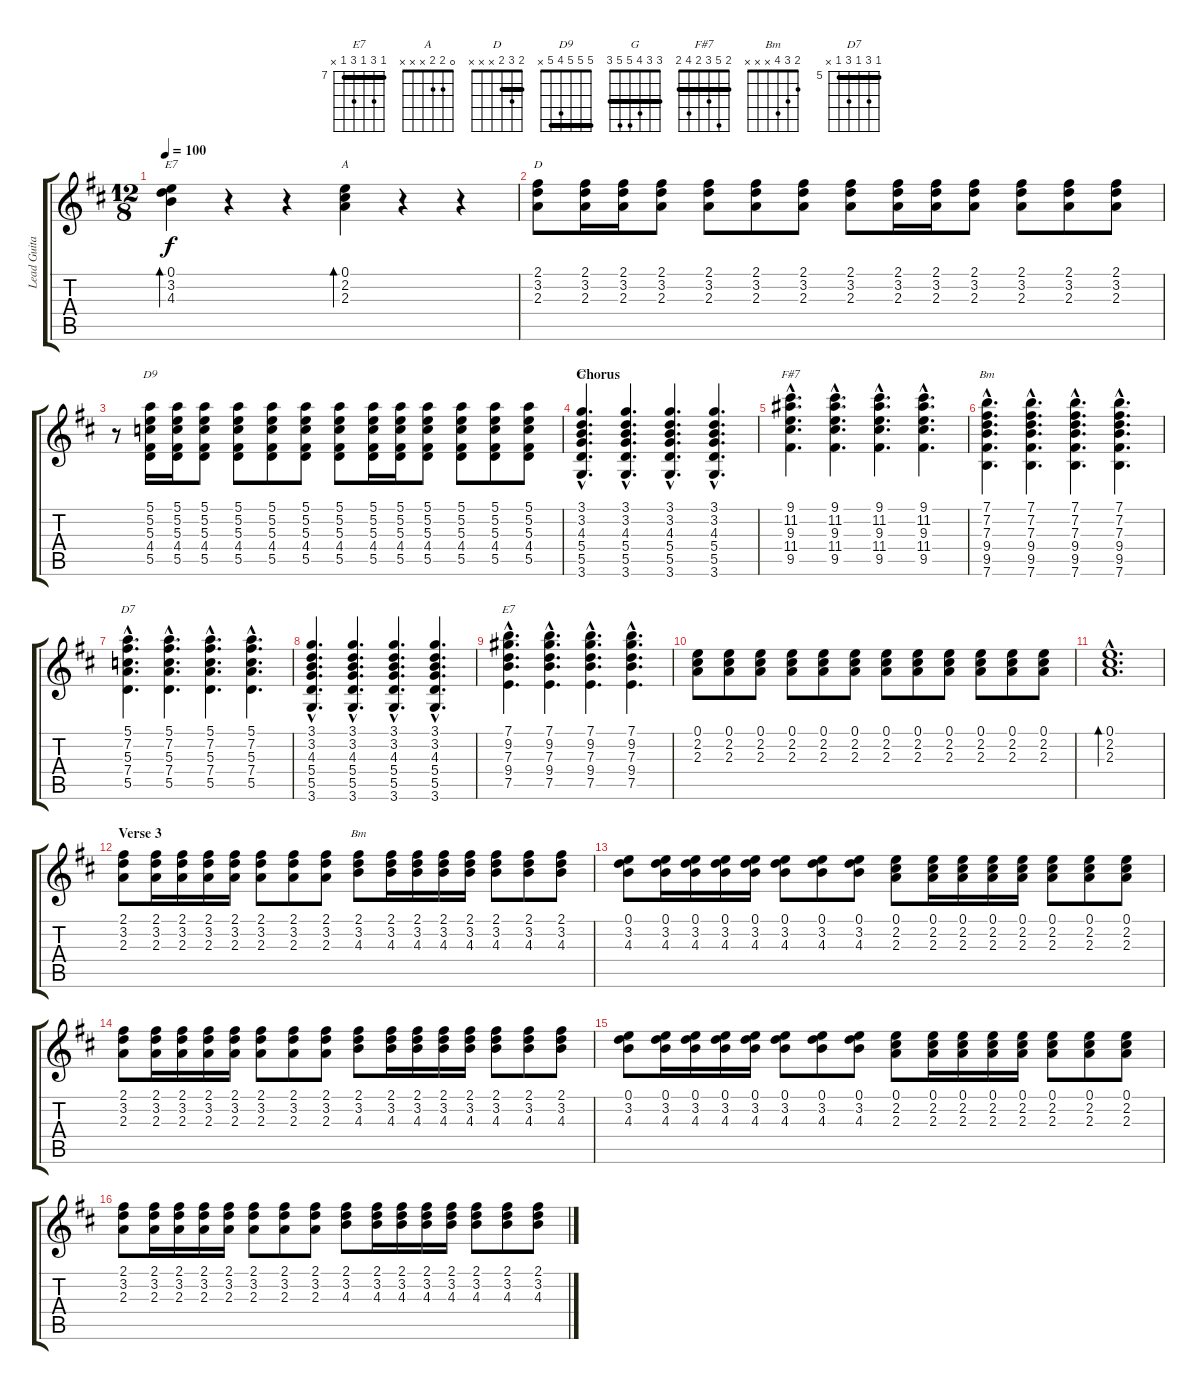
\track ("Lead Guitar" "Lead Guita") {instrument electricguitarclean}
\staff {score tabs}
\tuning (E4 B3 G3 D3 A2 E2) {hide}
\chord ("E7" 0 3 4 x x x)
\chord ("A" 0 2 2 x x x)
\chord ("D" 2 3 2 x x x) {barre 2}
\chord ("D9" 5 5 5 4 5 x) {barre 5}
\chord ("G" 3 3 4 5 5 3) {barre 3}
\chord ("F#7" 2 5 3 2 4 2) {barre 2}
\chord ("Bm" 7 7 7 9 9 7) {firstfret 7 barre 7}
\chord ("D7" 5 7 5 7 5 x) {firstfret 5 barre 5}
\chord ("E7" 7 9 7 9 7 x) {firstfret 7 barre 7}
\chord ("Bm" 2 3 4 x x x)
\ts (12 8)
\tempo 100
\clef g2
\ks d
(0.1 3.2 4.3).4{bd 480 ch "E7" dy f} r.4 r.4 (0.1 2.2 2.3).4{bd 480 ch "A"} r.4 r.4 |
(2.1 3.2 2.3).8{ch "D"} (2.1 3.2 2.3).16 (2.1 3.2 2.3).16 (2.1 3.2 2.3).8 (2.1 3.2 2.3).8 (2.1 3.2 2.3).8 (2.1 3.2 2.3).8 (2.1 3.2 2.3).8 (2.1 3.2 2.3).16 (2.1 3.2 2.3).16 (2.1 3.2 2.3).8 (2.1 3.2 2.3).8 (2.1 3.2 2.3).8 (2.1 3.2 2.3).8 |
r.8 (5.1 5.2 5.3 4.4 5.5).16{ch "D9"} (5.1 5.2 5.3 4.4 5.5).16 (5.1 5.2 5.3 4.4 5.5).8 (5.1 5.2 5.3 4.4 5.5).8 (5.1 5.2 5.3 4.4 5.5).8 (5.1 5.2 5.3 4.4 5.5).8 (5.1 5.2 5.3 4.4 5.5).8 (5.1 5.2 5.3 4.4 5.5).16 (5.1 5.2 5.3 4.4 5.5).16 (5.1 5.2 5.3 4.4 5.5).8 (5.1 5.2 5.3 4.4 5.5).8 (5.1 5.2 5.3 4.4 5.5).8 (5.1 5.2 5.3 4.4 5.5).8 |
\section ("" "Chorus")
(3.1{hac} 3.2{hac} 4.3{hac} 5.4{hac} 5.5{hac} 3.6{hac}).4{d ch "G"} (3.1{hac} 3.2{hac} 4.3{hac} 5.4{hac} 5.5{hac} 3.6{hac}).4{d} (3.1{hac} 3.2{hac} 4.3{hac} 5.4{hac} 5.5{hac} 3.6{hac}).4{d} (3.1{hac} 3.2{hac} 4.3{hac} 5.4{hac} 5.5{hac} 3.6{hac}).4{d} |
(9.1{hac} 11.2{hac} 9.3{hac} 11.4{hac} 9.5{hac}).4{d ch "F#7"} (9.1{hac} 11.2{hac} 9.3{hac} 11.4{hac} 9.5{hac}).4{d} (9.1{hac} 11.2{hac} 9.3{hac} 11.4{hac} 9.5{hac}).4{d} (9.1{hac} 11.2{hac} 9.3{hac} 11.4{hac} 9.5{hac}).4{d} |
(7.1{hac} 7.2{hac} 7.3{hac} 9.4{hac} 9.5{hac} 7.6{hac}).4{d ch "Bm"} (7.1{hac} 7.2{hac} 7.3{hac} 9.4{hac} 9.5{hac} 7.6{hac}).4{d} (7.1{hac} 7.2{hac} 7.3{hac} 9.4{hac} 9.5{hac} 7.6{hac}).4{d} (7.1{hac} 7.2{hac} 7.3{hac} 9.4{hac} 9.5{hac} 7.6{hac}).4{d} |
(5.1{hac} 7.2{hac} 5.3{hac} 7.4{hac} 5.5{hac}).4{d ch "D7"} (5.1{hac} 7.2{hac} 5.3{hac} 7.4{hac} 5.5{hac}).4{d} (5.1{hac} 7.2{hac} 5.3{hac} 7.4{hac} 5.5{hac}).4{d} (5.1{hac} 7.2{hac} 5.3{hac} 7.4{hac} 5.5{hac}).4{d} |
(3.1{hac} 3.2{hac} 4.3{hac} 5.4{hac} 5.5{hac} 3.6{hac}).4{d} (3.1{hac} 3.2{hac} 4.3{hac} 5.4{hac} 5.5{hac} 3.6{hac}).4{d} (3.1{hac} 3.2{hac} 4.3{hac} 5.4{hac} 5.5{hac} 3.6{hac}).4{d} (3.1{hac} 3.2{hac} 4.3{hac} 5.4{hac} 5.5{hac} 3.6{hac}).4{d} |
(7.1{hac} 9.2{hac} 7.3{hac} 9.4{hac} 7.5{hac}).4{d ch "E7"} (7.1{hac} 9.2{hac} 7.3{hac} 9.4{hac} 7.5{hac}).4{d} (7.1{hac} 9.2{hac} 7.3{hac} 9.4{hac} 7.5{hac}).4{d} (7.1{hac} 9.2{hac} 7.3{hac} 9.4{hac} 7.5{hac}).4{d} |
(0.1 2.2 2.3).8 (0.1 2.2 2.3).8 (0.1 2.2 2.3).8 (0.1 2.2 2.3).8 (0.1 2.2 2.3).8 (0.1 2.2 2.3).8 (0.1 2.2 2.3).8 (0.1 2.2 2.3).8 (0.1 2.2 2.3).8 (0.1 2.2 2.3).8 (0.1 2.2 2.3).8 (0.1 2.2 2.3).8 |
(0.1{hac} 2.2{hac} 2.3{hac}).1{d bd 480} |
\section ("" "Verse 3")
(2.1 3.2 2.3).8 (2.1 3.2 2.3).16 (2.1 3.2 2.3).16 (2.1 3.2 2.3).16 (2.1 3.2 2.3).16 (2.1 3.2 2.3).8 (2.1 3.2 2.3).8 (2.1 3.2 2.3).8 (2.1 3.2 4.3).8{ch "Bm"} (2.1 3.2 4.3).16 (2.1 3.2 4.3).16 (2.1 3.2 4.3).16 (2.1 3.2 4.3).16 (2.1 3.2 4.3).8 (2.1 3.2 4.3).8 (2.1 3.2 4.3).8 |
(0.1 3.2 4.3).8 (0.1 3.2 4.3).16 (0.1 3.2 4.3).16 (0.1 3.2 4.3).16 (0.1 3.2 4.3).16 (0.1 3.2 4.3).8 (0.1 3.2 4.3).8 (0.1 3.2 4.3).8 (0.1 2.2 2.3).8 (0.1 2.2 2.3).16 (0.1 2.2 2.3).16 (0.1 2.2 2.3).16 (0.1 2.2 2.3).16 (0.1 2.2 2.3).8 (0.1 2.2 2.3).8 (0.1 2.2 2.3).8 |
(2.1 3.2 2.3).8 (2.1 3.2 2.3).16 (2.1 3.2 2.3).16 (2.1 3.2 2.3).16 (2.1 3.2 2.3).16 (2.1 3.2 2.3).8 (2.1 3.2 2.3).8 (2.1 3.2 2.3).8 (2.1 3.2 4.3).8 (2.1 3.2 4.3).16 (2.1 3.2 4.3).16 (2.1 3.2 4.3).16 (2.1 3.2 4.3).16 (2.1 3.2 4.3).8 (2.1 3.2 4.3).8 (2.1 3.2 4.3).8 |
(0.1 3.2 4.3).8 (0.1 3.2 4.3).16 (0.1 3.2 4.3).16 (0.1 3.2 4.3).16 (0.1 3.2 4.3).16 (0.1 3.2 4.3).8 (0.1 3.2 4.3).8 (0.1 3.2 4.3).8 (0.1 2.2 2.3).8 (0.1 2.2 2.3).16 (0.1 2.2 2.3).16 (0.1 2.2 2.3).16 (0.1 2.2 2.3).16 (0.1 2.2 2.3).8 (0.1 2.2 2.3).8 (0.1 2.2 2.3).8 |
(2.1 3.2 2.3).8 (2.1 3.2 2.3).16 (2.1 3.2 2.3).16 (2.1 3.2 2.3).16 (2.1 3.2 2.3).16 (2.1 3.2 2.3).8 (2.1 3.2 2.3).8 (2.1 3.2 2.3).8 (2.1 3.2 4.3).8 (2.1 3.2 4.3).16 (2.1 3.2 4.3).16 (2.1 3.2 4.3).16 (2.1 3.2 4.3).16 (2.1 3.2 4.3).8 (2.1 3.2 4.3).8 (2.1 3.2 4.3).8
